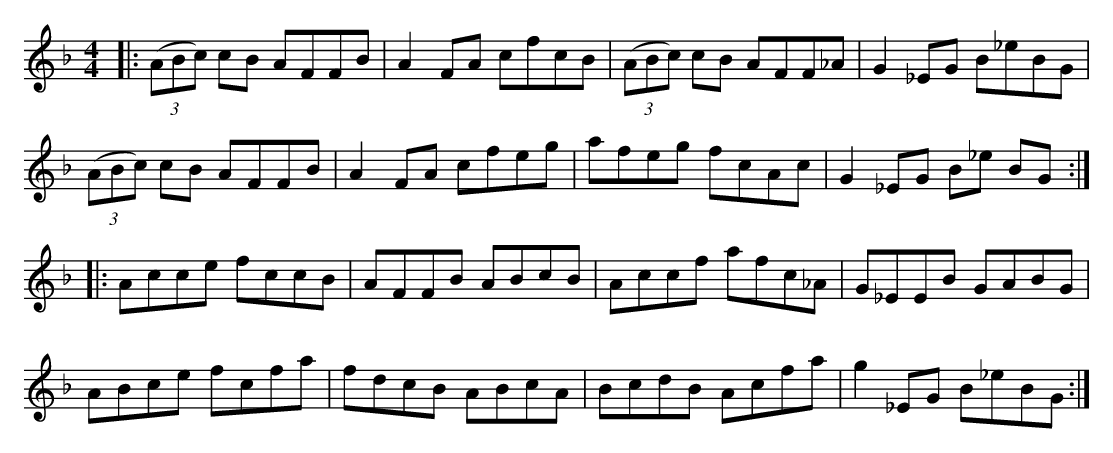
X:1
M:4/4
K:F
|: ((3ABc) cB AFFB | A2 FA cfcB | ((3ABc) cB AFF_A | G2 _EG B_eBG |
 ((3ABc) cB AFFB | A2 FA cfeg | afeg fcAc | G2 _EG B_e BG :|
|: Acce fccB | AFFB ABcB | Accf afc_A | G_EEB GABG |
 ABce fcfa | fdcB ABcA | BcdB Acfa | g2 _EG B_eBG :|
